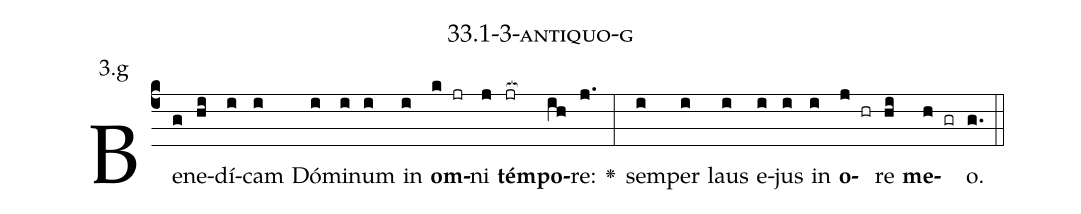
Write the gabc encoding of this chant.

name: 33.1-3-antiquo-g;
annotation: 3.g;
%%
(c4)Be(g)ne(hi)dí(i)cam(i) Dó(i)mi(i)num(i) in(i) <b>om</b>(k jr)ni(j) <b>tém</b>(jr[ocb:1{])<b>po</b>(ih[ocb:0}])re:(j.) <v>\greheightstar</v>(:) sem(i)per(i) laus(i) e(i)jus(i) in(i) <b>o</b>(j hr)re(hi) <b>me</b>(h gr)o.(g.) (::)


%E(i) u(i) o(j) u(hi) a(h) e.(g.) (::)
